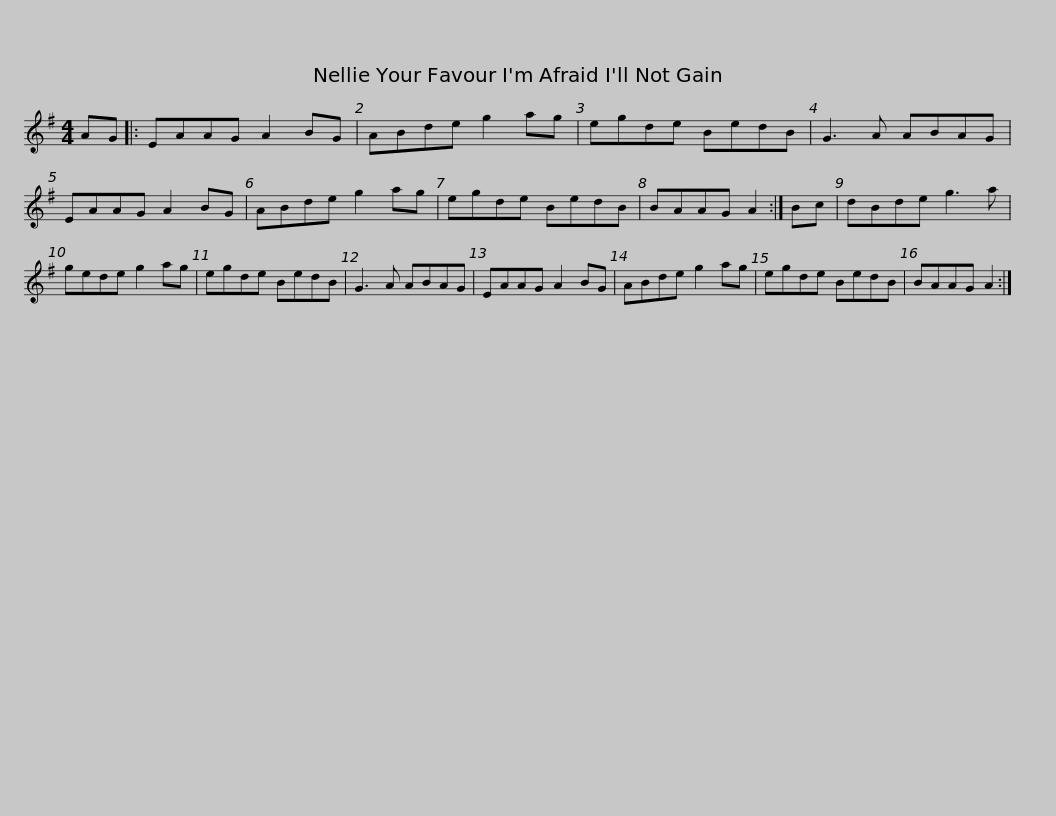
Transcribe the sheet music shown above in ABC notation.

X:1
L:1/8
M:4/4
I:linebreak $
K:G
V:1 treble
V:1
 AG |: EAAG A2 BG | ABde g2 ag | egde BedB | G3 A ABAG | %5
 EAAG A2 BG |$ ABde g2 ag | egde BedB | BAAG A2 :| Bc | %10
 dBde g3 a | gede g2 ag | egde BedB |$ G3 A ABAG | EAAG A2 BG | %15
 ABde g2 ag | egde BedB | BAAG A2 :| %18
